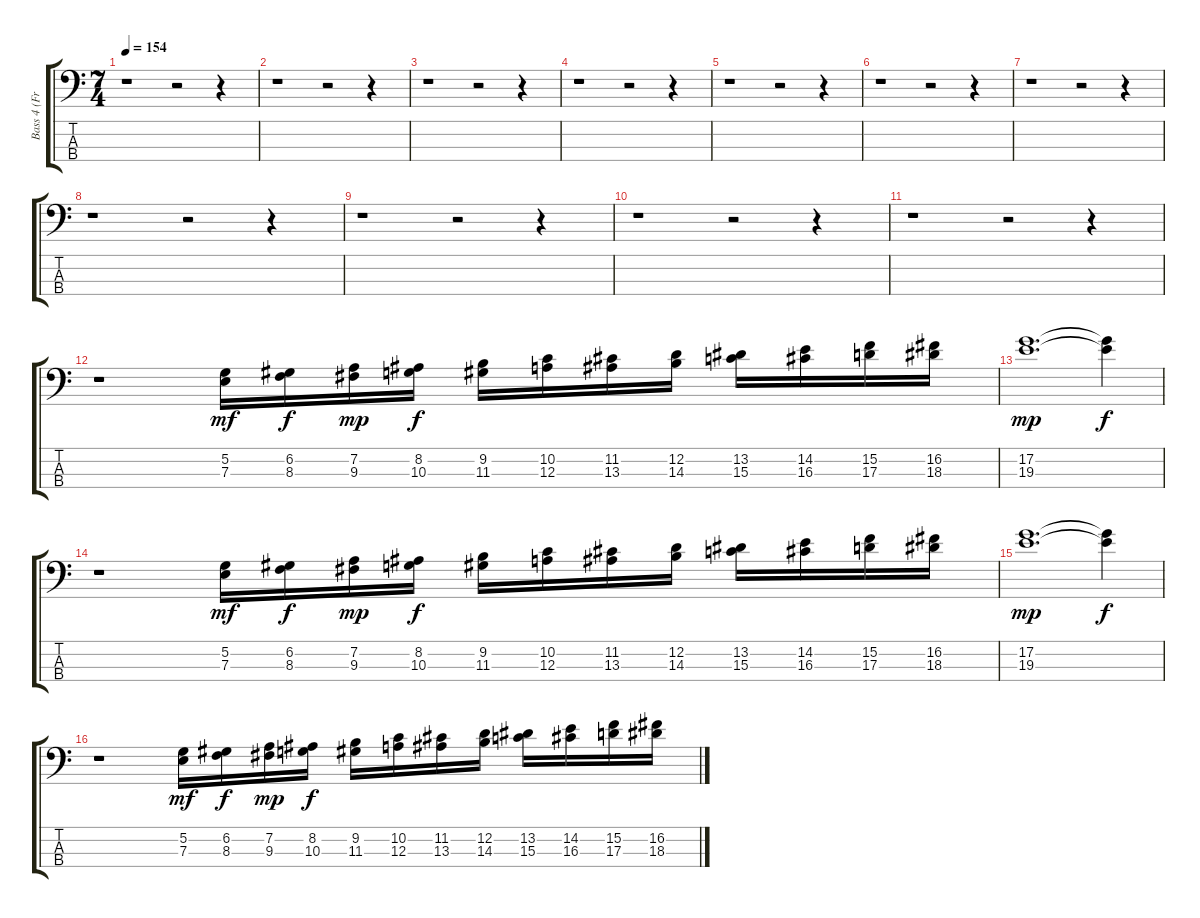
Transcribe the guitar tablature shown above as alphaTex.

\track ("Bass 4 (Fretless)" "Bass 4 (Fr") {instrument fretlessbass}
\staff {score tabs}
\tuning (G2 D2 A1 E1) {hide}
\ts (7 4)
\tempo 154
\clef f4
\ks c
r.1{dy mf instrument fretlessbass} r.2 r.4 |
r.1 r.2 r.4 |
r.1 r.2 r.4 |
r.1 r.2 r.4 |
r.1 r.2 r.4 |
r.1 r.2 r.4 |
r.1 r.2 r.4 |
r.1 r.2 r.4 |
r.1 r.2 r.4 |
r.1 r.2 r.4 |
r.1 r.2 r.4 |
r.1 (5.2 7.3).16 (6.2 8.3).16{dy f} (7.2 9.3).16{dy mp} (8.2 10.3).16{dy f} (9.2 11.3).16 (10.2 12.3).16 (11.2 13.3).16 (12.2 14.3).16 (13.2 15.3).16 (14.2 16.3).16 (15.2 17.3).16 (16.2 18.3).16 |
(17.2 19.3).1{d dy mp} (17.2{t} 19.3{t}).4{dy f} |
r.1 (5.2 7.3).16{dy mf} (6.2 8.3).16{dy f} (7.2 9.3).16{dy mp} (8.2 10.3).16{dy f} (9.2 11.3).16 (10.2 12.3).16 (11.2 13.3).16 (12.2 14.3).16 (13.2 15.3).16 (14.2 16.3).16 (15.2 17.3).16 (16.2 18.3).16 |
(17.2 19.3).1{d dy mp} (17.2{t} 19.3{t}).4{dy f} |
r.1 (5.2 7.3).16{dy mf} (6.2 8.3).16{dy f} (7.2 9.3).16{dy mp} (8.2 10.3).16{dy f} (9.2 11.3).16 (10.2 12.3).16 (11.2 13.3).16 (12.2 14.3).16 (13.2 15.3).16 (14.2 16.3).16 (15.2 17.3).16 (16.2 18.3).16
